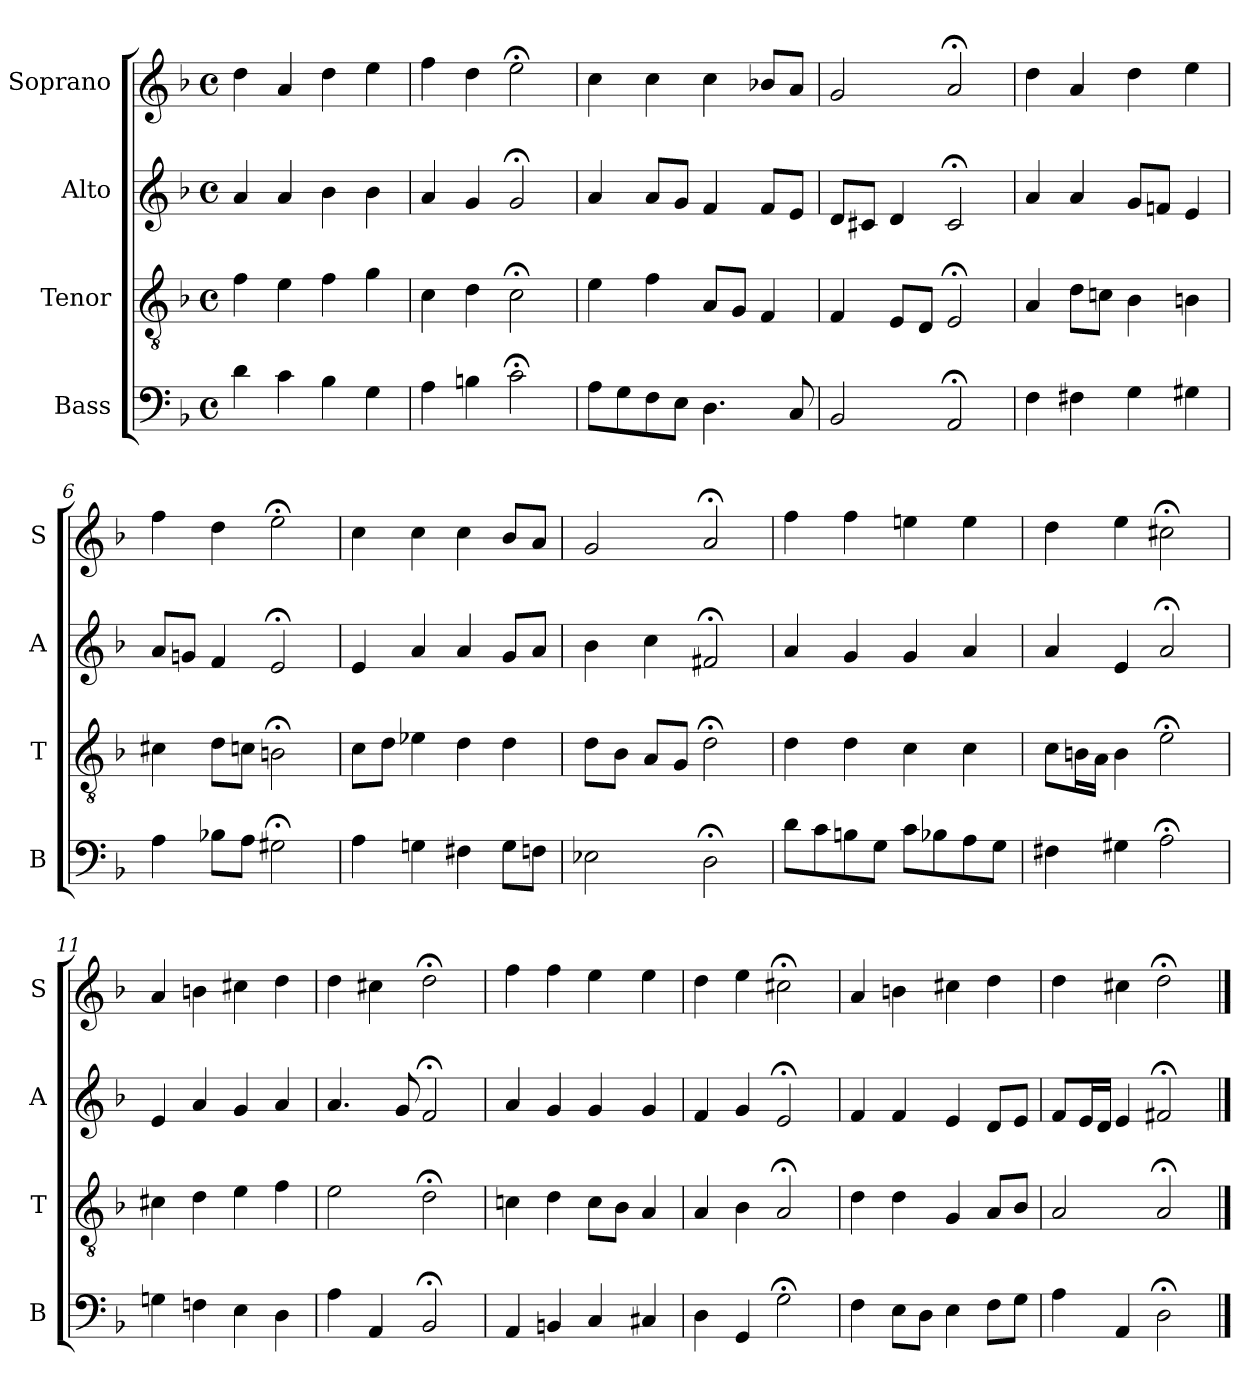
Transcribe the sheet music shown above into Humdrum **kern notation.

**kern	**kern	**kern	**kern
*part4	*part3	*part2	*part1
*staff4	*staff3	*staff2	*staff1
*I"Bass	*I"Tenor	*I"Alto	*I"Soprano
*I'B	*I'T	*I'A	*I'S
*clefF4	*clefGv2	*clefG2	*clefG2
*k[b-]	*k[b-]	*k[b-]	*k[b-]
*d:	*d:	*d:	*d:
*M4/4	*M4/4	*M4/4	*M4/4
*met(c)	*met(c)	*met(c)	*met(c)
*MM100	*MM100	*MM100	*MM100
=1	=1	=1	=1
4d	4f	4a	4dd
4c	4e	4a	4a
4B-	4f	4b-	4dd
4G	4g	4b-	4ee
=2	=2	=2	=2
4A	4c	4a	4ff
4Bn	4d	4g	4dd
2c;<	2c;<	2g;<	2ee;<
=3	=3	=3	=3
8AL	4e	4a	4cc
8G	.	.	.
8F	4f	8aL	4cc
8EJ	.	8gJ	.
4.D	8AL	4f	4cc
.	8GJ	.	.
.	4F	8fL	8b-XL
8C	.	8eJ	8aJ
=4	=4	=4	=4
2BB-	4F	8dL	2g
.	.	8c#XJ	.
.	8EL	4d	.
.	8DJ	.	.
2AA;<	2E;<	2c#;<	2a;<
=5	=5	=5	=5
4F	4A	4a	4dd
4F#X	8dL	4a	4a
.	8cnJ	.	.
4G	4B-	8gL	4dd
.	.	8fnJ	.
4G#X	4Bn	4e	4ee
=6	=6	=6	=6
4A	4c#X	8aL	4ff
.	.	8gnJ	.
8B-XL	8dL	4f	4dd
8AJ	8cnJ	.	.
2G#X;<	2Bn;<	2e;<	2ee;<
=7	=7	=7	=7
4A	8cL	4e	4cc
.	8dJ	.	.
4Gn	4e-X	4a	4cc
4F#X	4d	4a	4cc
8GL	4d	8gL	8b-L
8FnJ	.	8aJ	8aJ
=8	=8	=8	=8
2E-X	8dL	4b-	2g
.	8B-J	.	.
.	8AL	4cc	.
.	8GJ	.	.
2D;<	2d;<	2f#X;<	2a;<
=9	=9	=9	=9
8dL	4d	4a	4ff
8c	.	.	.
8Bn	4d	4g	4ff
8GJ	.	.	.
8cL	4c	4g	4een
8B-X	.	.	.
8A	4c	4a	4ee
8GJ	.	.	.
=10	=10	=10	=10
4F#X	8cL	4a	4dd
.	16BnL	.	.
.	16AJJ	.	.
4G#X	4B	4e	4ee
2A;<	2e;<	2a;<	2cc#X;<
=11	=11	=11	=11
4Gn	4c#X	4e	4a
4Fn	4d	4a	4bn
4E	4e	4g	4cc#X
4D	4f	4a	4dd
=12	=12	=12	=12
4A	2e	4.a	4dd
4AA	.	.	4cc#X
.	.	8g	.
2BB-;<	2d;<	2f;<	2dd;<
=13	=13	=13	=13
4AA	4cn	4a	4ff
4BBn	4d	4g	4ff
4C	8cL	4g	4ee
.	8B-J	.	.
4C#X	4A	4g	4ee
=14	=14	=14	=14
4D	4A	4f	4dd
4GG	4B-	4g	4ee
2G;<	2A;<	2e;<	2cc#X;<
=15	=15	=15	=15
4F	4d	4f	4a
8EL	4d	4f	4bn
8DJ	.	.	.
4E	4G	4e	4cc#X
8FL	8AL	8dL	4dd
8GJ	8B-J	8eJ	.
=16	=16	=16	=16
4Ai	2Ai	8fiL	4ddi
.	.	16eL	.
.	.	16dJJ	.
4AA	.	4e	4cc#X
2D;<	2A;<	2f#X;<	2dd;<
==	==	==	==
*-	*-	*-	*-
